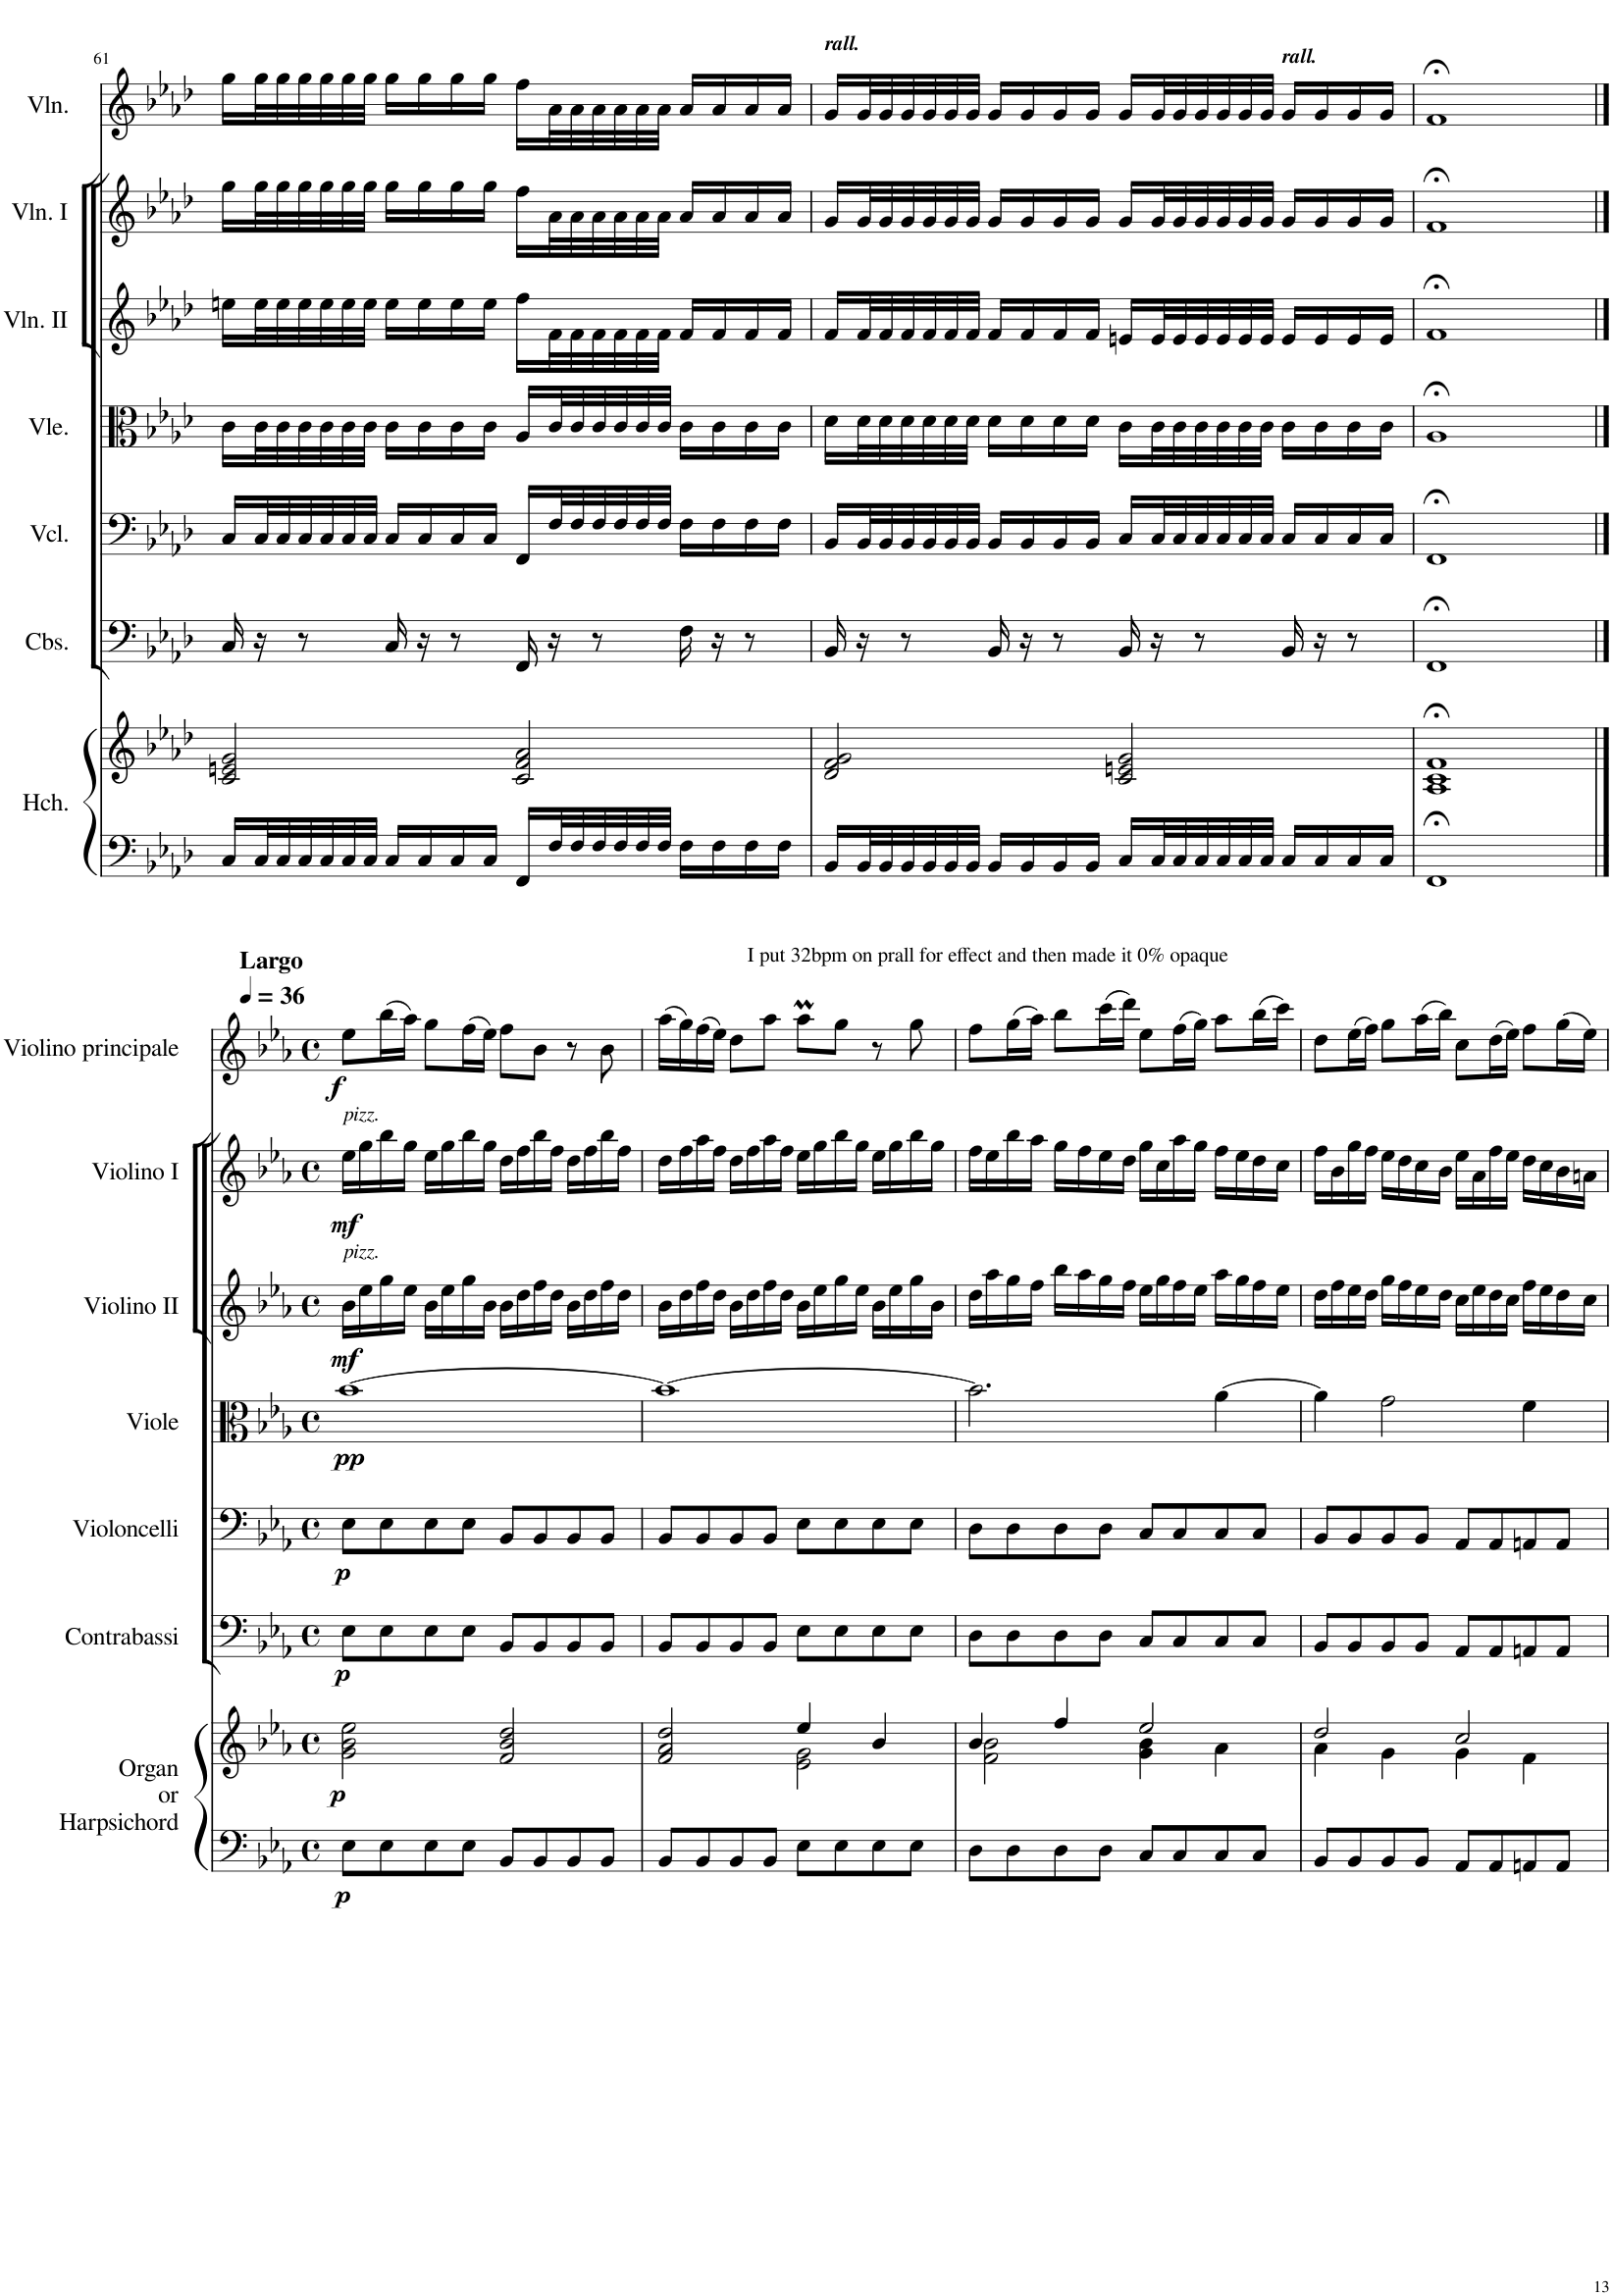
**kern	**kern	**dynam	**kern	**dynam	**kern	**dynam	**kern	**dynam	**kern	**dynam	**kern	**dynam	**kern	**dynam
*part7	*part7	*part7	*part6	*part6	*part5	*part5	*part4	*part4	*part3	*part3	*part2	*part2	*part1	*part1
*staff8	*staff7	*staff7/8	*staff6	*staff6	*staff5	*staff5	*staff4	*staff4	*staff3	*staff3	*staff2	*staff2	*staff1	*staff1
*I"Organ or Harpsichord	*	*	*I"Contrabassi	*	*I"Violoncelli	*	*I"Viole	*	*I"Violino II	*	*I"Violino I	*	*I"Violino principale	*
*I'Hch.	*	*	*I'Cbs.	*	*I'Vcl.	*	*I'Vle.	*	*I'Vln. II	*	*I'Vln. I	*	*I'Vln.	*
!!LO:PB:g=z
*clefF4	*clefG2	*	*clefF4	*	*clefF4	*	*clefC3	*	*clefG2	*	*clefG2	*	*clefG2	*
*	*	*	*Trd7c12	*	*	*	*	*	*	*	*	*	*	*
*k[b-e-a-d-]	*k[b-e-a-d-]	*	*k[b-e-a-d-]	*	*k[b-e-a-d-]	*	*k[b-e-a-d-]	*	*k[b-e-a-d-]	*	*k[b-e-a-d-]	*	*k[b-e-a-d-]	*
*M4/4	*M4/4	*	*M4/4	*	*M4/4	*	*M4/4	*	*M4/4	*	*M4/4	*	*M4/4	*
*met(c)	*met(c)	*	*met(c)	*	*met(c)	*	*met(c)	*	*met(c)	*	*met(c)	*	*met(c)	*
=61	=61	=61	=61	=61	=61	=61	=61	=61	=61	=61	=61	=61	=61	=61
16C/LL	2c/ 2en/ 2g/	.	16C/	.	16C/LL	.	16c\LL	.	16een\LL	.	16gg\LL	.	16gg\LL	.
32C/L	.	.	16r	.	32C/L	.	32c\L	.	32ee\L	.	32gg\L	.	32gg\L	.
32C/	.	.	.	.	32C/	.	32c\	.	32ee\	.	32gg\	.	32gg\	.
32C/	.	.	8r	.	32C/	.	32c\	.	32ee\	.	32gg\	.	32gg\	.
32C/	.	.	.	.	32C/	.	32c\	.	32ee\	.	32gg\	.	32gg\	.
32C/	.	.	.	.	32C/	.	32c\	.	32ee\	.	32gg\	.	32gg\	.
32C/JJJ	.	.	.	.	32C/JJJ	.	32c\JJJ	.	32ee\JJJ	.	32gg\JJJ	.	32gg\JJJ	.
16C/LL	.	.	16C/	.	16C/LL	.	16c\LL	.	16ee\LL	.	16gg\LL	.	16gg\LL	.
16C/	.	.	16r	.	16C/	.	16c\	.	16ee\	.	16gg\	.	16gg\	.
16C/	.	.	8r	.	16C/	.	16c\	.	16ee\	.	16gg\	.	16gg\	.
16C/JJ	.	.	.	.	16C/JJ	.	16c\JJ	.	16ee\JJ	.	16gg\JJ	.	16gg\JJ	.
*	*	*	*	*	*	*	*	*	*	*	*	*	*MM64	*
16FF/LL	2c/ 2f/ 2a-/	.	16FF/	.	16FF/LL	.	16A-/LL	.	16ff\LL	.	16ff\LL	.	16ff\LL	.
32F/L	.	.	16r	.	32F/L	.	32c/L	.	32f\L	.	32a-\L	.	32a-\L	.
32F/	.	.	.	.	32F/	.	32c/	.	32f\	.	32a-\	.	32a-\	.
32F/	.	.	8r	.	32F/	.	32c/	.	32f\	.	32a-\	.	32a-\	.
32F/	.	.	.	.	32F/	.	32c/	.	32f\	.	32a-\	.	32a-\	.
32F/	.	.	.	.	32F/	.	32c/	.	32f\	.	32a-\	.	32a-\	.
32F/JJJ	.	.	.	.	32F/JJJ	.	32c/JJJ	.	32f\JJJ	.	32a-\JJJ	.	32a-\JJJ	.
16F\LL	.	.	16F\	.	16F\LL	.	16c\LL	.	16f/LL	.	16a-/LL	.	16a-/LL	.
16F\	.	.	16r	.	16F\	.	16c\	.	16f/	.	16a-/	.	16a-/	.
16F\	.	.	8r	.	16F\	.	16c\	.	16f/	.	16a-/	.	16a-/	.
16F\JJ	.	.	.	.	16F\JJ	.	16c\JJ	.	16f/JJ	.	16a-/JJ	.	16a-/JJ	.
=62	=62	=62	=62	=62	=62	=62	=62	=62	=62	=62	=62	=62	=62	=62
!	!	!	!	!	!	!	!	!	!	!	!	!	!LO:TX:a:Bi:t=rall.	!
16BB-/LL	2d-/ 2f/ 2g/	.	16BB-/	.	16BB-/LL	.	16d-\LL	.	16f/LL	.	16g/LL	.	16g/LL	.
32BB-/L	.	.	16r	.	32BB-/L	.	32d-\L	.	32f/L	.	32g/L	.	32g/L	.
32BB-/	.	.	.	.	32BB-/	.	32d-\	.	32f/	.	32g/	.	32g/	.
32BB-/	.	.	8r	.	32BB-/	.	32d-\	.	32f/	.	32g/	.	32g/	.
32BB-/	.	.	.	.	32BB-/	.	32d-\	.	32f/	.	32g/	.	32g/	.
32BB-/	.	.	.	.	32BB-/	.	32d-\	.	32f/	.	32g/	.	32g/	.
32BB-/JJJ	.	.	.	.	32BB-/JJJ	.	32d-\JJJ	.	32f/JJJ	.	32g/JJJ	.	32g/JJJ	.
16BB-/LL	.	.	16BB-/	.	16BB-/LL	.	16d-\LL	.	16f/LL	.	16g/LL	.	16g/LL	.
16BB-/	.	.	16r	.	16BB-/	.	16d-\	.	16f/	.	16g/	.	16g/	.
16BB-/	.	.	8r	.	16BB-/	.	16d-\	.	16f/	.	16g/	.	16g/	.
16BB-/JJ	.	.	.	.	16BB-/JJ	.	16d-\JJ	.	16f/JJ	.	16g/JJ	.	16g/JJ	.
16C/LL	2c/ 2en/ 2g/	.	16BB-/	.	16C/LL	.	16c\LL	.	16en/LL	.	16g/LL	.	16g/LL	.
32C/L	.	.	16r	.	32C/L	.	32c\L	.	32e/L	.	32g/L	.	32g/L	.
32C/	.	.	.	.	32C/	.	32c\	.	32e/	.	32g/	.	32g/	.
32C/	.	.	8r	.	32C/	.	32c\	.	32e/	.	32g/	.	32g/	.
32C/	.	.	.	.	32C/	.	32c\	.	32e/	.	32g/	.	32g/	.
32C/	.	.	.	.	32C/	.	32c\	.	32e/	.	32g/	.	32g/	.
32C/JJJ	.	.	.	.	32C/JJJ	.	32c\JJJ	.	32e/JJJ	.	32g/JJJ	.	32g/JJJ	.
!	!	!	!	!	!	!	!	!	!	!	!	!	!LO:TX:a:Bi:t=rall.	!
16C/LL	.	.	16BB-/	.	16C/LL	.	16c\LL	.	16e/LL	.	16g/LL	.	16g/LL	.
16C/	.	.	16r	.	16C/	.	16c\	.	16e/	.	16g/	.	16g/	.
16C/	.	.	8r	.	16C/	.	16c\	.	16e/	.	16g/	.	16g/	.
*	*	*	*	*	*	*	*	*	*	*	*	*	*MM32	*
16C/JJ	.	.	.	.	16C/JJ	.	16c\JJ	.	16e/JJ	.	16g/JJ	.	16g/JJ	.
=63	=63	=63	=63	=63	=63	=63	=63	=63	=63	=63	=63	=63	=63	=63
*	*	*	*	*	*	*	*	*	*	*	*	*	*MM64	*
1FF;<	1A-;< 1c;< 1f;<	.	1FF;<	.	1FF;<	.	1A-;<	.	1f;<	.	1f;<	.	1f;<	.
!!LO:LB:g=z
==1	==1	==1	==1	==1	==1	==1	==1	==1	==1	==1	==1	==1	==1	==1
*k[b-e-a-]	*k[b-e-a-]	*	*k[b-e-a-]	*	*k[b-e-a-]	*	*k[b-e-a-]	*	*k[b-e-a-]	*	*k[b-e-a-]	*	*k[b-e-a-]	*
*M4/4	*M4/4	*	*M4/4	*	*M4/4	*	*M4/4	*	*M4/4	*	*M4/4	*	*M4/4	*
*met(c)	*met(c)	*	*met(c)	*	*met(c)	*	*met(c)	*	*met(c)	*	*met(c)	*	*met(c)	*
*	*	*	*	*	*	*	*	*	*	*	*	*	*MM36	*
!	!	!	!	!	!	!	!	!	!	!	!	!	!LO:TX:a:B:t=Largo	!
!	!	!	!	!	!	!	!	!	!	!	!LO:TX:a:i:t=pizz.	!	!	!
!	!	!	!	!	!	!	!	!	!LO:TX:a:i:t=pizz.	!	!	!	!	!
!	!	!LO:DY:b=2	!	!	!	!	!	!	!	!	!	!	!	!
!	!	!LO:DY:n=1:b	!	!LO:DY:b	!	!LO:DY:b	!	!LO:DY:b	!	!LO:DY:b	!	!LO:DY:b	!	!LO:DY:b
8E-\L	2g\ 2b-\ 2ee-\	p p	8E-\L	p	8E-\L	p	[1b-	pp	16b-\LL	mf	16ee-\LL	mf	8ee-\L	f
.	.	.	.	.	.	.	.	.	16ee-\	.	16gg\	.	.	.
8E-\	.	.	8E-\	.	8E-\	.	.	.	16gg\	.	16bb-\	.	(16bb-\L	.
.	.	.	.	.	.	.	.	.	16ee-\JJ	.	16gg\JJ	.	16aa-\JJ)	.
8E-\	.	.	8E-\	.	8E-\	.	.	.	16b-\LL	.	16ee-\LL	.	8gg\L	.
.	.	.	.	.	.	.	.	.	16ee-\	.	16gg\	.	.	.
8E-\J	.	.	8E-\J	.	8E-\J	.	.	.	16gg\	.	16bb-\	.	(16ff\L	.
.	.	.	.	.	.	.	.	.	16b-\JJ	.	16gg\JJ	.	16ee-\JJ)	.
8BB-/L	2f/ 2b-/ 2dd/	.	8BB-/L	.	8BB-/L	.	.	.	16b-\LL	.	16dd\LL	.	8ff\L	.
.	.	.	.	.	.	.	.	.	16dd\	.	16ff\	.	.	.
8BB-/	.	.	8BB-/	.	8BB-/	.	.	.	16ff\	.	16bb-\	.	8b-\J	.
.	.	.	.	.	.	.	.	.	16dd\JJ	.	16ff\JJ	.	.	.
8BB-/	.	.	8BB-/	.	8BB-/	.	.	.	16b-\LL	.	16dd\LL	.	8r	.
.	.	.	.	.	.	.	.	.	16dd\	.	16ff\	.	.	.
8BB-/J	.	.	8BB-/J	.	8BB-/J	.	.	.	16ff\	.	16bb-\	.	8b-\	.
.	.	.	.	.	.	.	.	.	16dd\JJ	.	16ff\JJ	.	.	.
=2	=2	=2	=2	=2	=2	=2	=2	=2	=2	=2	=2	=2	=2	=2
*	*^	*	*	*	*	*	*	*	*	*	*	*	*	*
8BB-/L	2f/ 2a-/ 2dd/	2ryy	.	8BB-/L	.	8BB-/L	.	1b-_	.	16b-\LL	.	16dd\LL	.	(16aa-\LL	.
.	.	.	.	.	.	.	.	.	.	16dd\	.	16ff\	.	16gg\)	.
8BB-/	.	.	.	8BB-/	.	8BB-/	.	.	.	16ff\	.	16aa-\	.	(16ff\	.
.	.	.	.	.	.	.	.	.	.	16dd\JJ	.	16ff\JJ	.	16ee-\JJ)	.
8BB-/	.	.	.	8BB-/	.	8BB-/	.	.	.	16b-\LL	.	16dd\LL	.	8dd\L	.
.	.	.	.	.	.	.	.	.	.	16dd\	.	16ff\	.	.	.
8BB-/J	.	.	.	8BB-/J	.	8BB-/J	.	.	.	16ff\	.	16aa-\	.	8aa-\J	.
.	.	.	.	.	.	.	.	.	.	16dd\JJ	.	16ff\JJ	.	.	.
*	*	*	*	*	*	*	*	*	*	*	*	*	*	*MM32	*
!	!	!	!	!	!	!	!	!	!	!	!	!	!	!LO:TX:a:t=I put 32bpm on prall for effect and then made it 0% opaque	!
8E-\L	4ee-/	2e-\ 2g\	.	8E-\L	.	8E-\L	.	.	.	16b-\LL	.	16ee-\LL	.	8aa-M\L	.
.	.	.	.	.	.	.	.	.	.	16ee-\	.	16gg\	.	.	.
*	*	*	*	*	*	*	*	*	*	*	*	*	*	*MM36	*
8E-\	.	.	.	8E-\	.	8E-\	.	.	.	16gg\	.	16bb-\	.	8gg\J	.
.	.	.	.	.	.	.	.	.	.	16ee-\JJ	.	16gg\JJ	.	.	.
8E-\	4b-/	.	.	8E-\	.	8E-\	.	.	.	16b-\LL	.	16ee-\LL	.	8r	.
.	.	.	.	.	.	.	.	.	.	16ee-\	.	16gg\	.	.	.
8E-\J	.	.	.	8E-\J	.	8E-\J	.	.	.	16gg\	.	16bb-\	.	8gg\	.
.	.	.	.	.	.	.	.	.	.	16b-\JJ	.	16gg\JJ	.	.	.
=3	=3	=3	=3	=3	=3	=3	=3	=3	=3	=3	=3	=3	=3	=3	=3
8D\L	4b-/	2f\ 2b-\	.	8D\L	.	8D\L	.	2.b-\]	.	16dd\LL	.	16ff\LL	.	8ff\L	.
.	.	.	.	.	.	.	.	.	.	16aa-\	.	16ee-\	.	.	.
8D\	.	.	.	8D\	.	8D\	.	.	.	16gg\	.	16bb-\	.	(16gg\L	.
.	.	.	.	.	.	.	.	.	.	16ff\JJ	.	16aa-\JJ	.	16aa-\JJ)	.
8D\	4ff/	.	.	8D\	.	8D\	.	.	.	16bb-\LL	.	16gg\LL	.	8bb-\L	.
.	.	.	.	.	.	.	.	.	.	16aa-\	.	16ff\	.	.	.
8D\J	.	.	.	8D\J	.	8D\J	.	.	.	16gg\	.	16ee-\	.	(16ccc\L	.
.	.	.	.	.	.	.	.	.	.	16ff\JJ	.	16dd\JJ	.	16ddd\JJ)	.
8C/L	2ee-/	4g\ 4b-\	.	8C/L	.	8C/L	.	.	.	16ee-\LL	.	16gg\LL	.	8ee-\L	.
.	.	.	.	.	.	.	.	.	.	16gg\	.	16cc\	.	.	.
8C/	.	.	.	8C/	.	8C/	.	.	.	16ff\	.	16aa-\	.	(16ff\L	.
.	.	.	.	.	.	.	.	.	.	16ee-\JJ	.	16gg\JJ	.	16gg\JJ)	.
8C/	.	4a-\	.	8C/	.	8C/	.	[4a-\	.	16aa-\LL	.	16ff\LL	.	8aa-\L	.
.	.	.	.	.	.	.	.	.	.	16gg\	.	16ee-\	.	.	.
8C/J	.	.	.	8C/J	.	8C/J	.	.	.	16ff\	.	16dd\	.	(16bb-\L	.
.	.	.	.	.	.	.	.	.	.	16ee-\JJ	.	16cc\JJ	.	16ccc\JJ)	.
=4	=4	=4	=4	=4	=4	=4	=4	=4	=4	=4	=4	=4	=4	=4	=4
8BB-/L	2dd/	4a-\	.	8BB-/L	.	8BB-/L	.	4a-\]	.	16dd\LL	.	16ff\LL	.	8dd\L	.
.	.	.	.	.	.	.	.	.	.	16ff\	.	16b-\	.	.	.
8BB-/	.	.	.	8BB-/	.	8BB-/	.	.	.	16ee-\	.	16gg\	.	(16ee-\L	.
.	.	.	.	.	.	.	.	.	.	16dd\JJ	.	16ff\JJ	.	16ff\JJ)	.
8BB-/	.	4g\	.	8BB-/	.	8BB-/	.	2g\	.	16gg\LL	.	16ee-\LL	.	8gg\L	.
.	.	.	.	.	.	.	.	.	.	16ff\	.	16dd\	.	.	.
8BB-/J	.	.	.	8BB-/J	.	8BB-/J	.	.	.	16ee-\	.	16cc\	.	(16aa-\L	.
.	.	.	.	.	.	.	.	.	.	16dd\JJ	.	16b-\JJ	.	16bb-\JJ)	.
8AA-/L	2cc/	4g\	.	8AA-/L	.	8AA-/L	.	.	.	16cc\LL	.	16ee-\LL	.	8cc\L	.
.	.	.	.	.	.	.	.	.	.	16ee-\	.	16a-\	.	.	.
8AA-/	.	.	.	8AA-/	.	8AA-/	.	.	.	16dd\	.	16ff\	.	(16dd\L	.
.	.	.	.	.	.	.	.	.	.	16cc\JJ	.	16ee-\JJ	.	16ee-\JJ)	.
8AAn/	.	4f\	.	8AAn/	.	8AAn/	.	4f\	.	16ff\LL	.	16dd\LL	.	8ff\L	.
.	.	.	.	.	.	.	.	.	.	16ee-\	.	16cc\	.	.	.
8AA/J	.	.	.	8AA/J	.	8AA/J	.	.	.	16dd\	.	16b-\	.	(16gg\L	.
.	.	.	.	.	.	.	.	.	.	16cc\JJ	.	16an\JJ	.	16ee-\JJ)	.
*	*v	*v	*	*	*	*	*	*	*	*	*	*	*	*	*
=	=	=	=	=	=	=	=	=	=	=	=	=	=	=
*-	*-	*-	*-	*-	*-	*-	*-	*-	*-	*-	*-	*-	*-	*-
